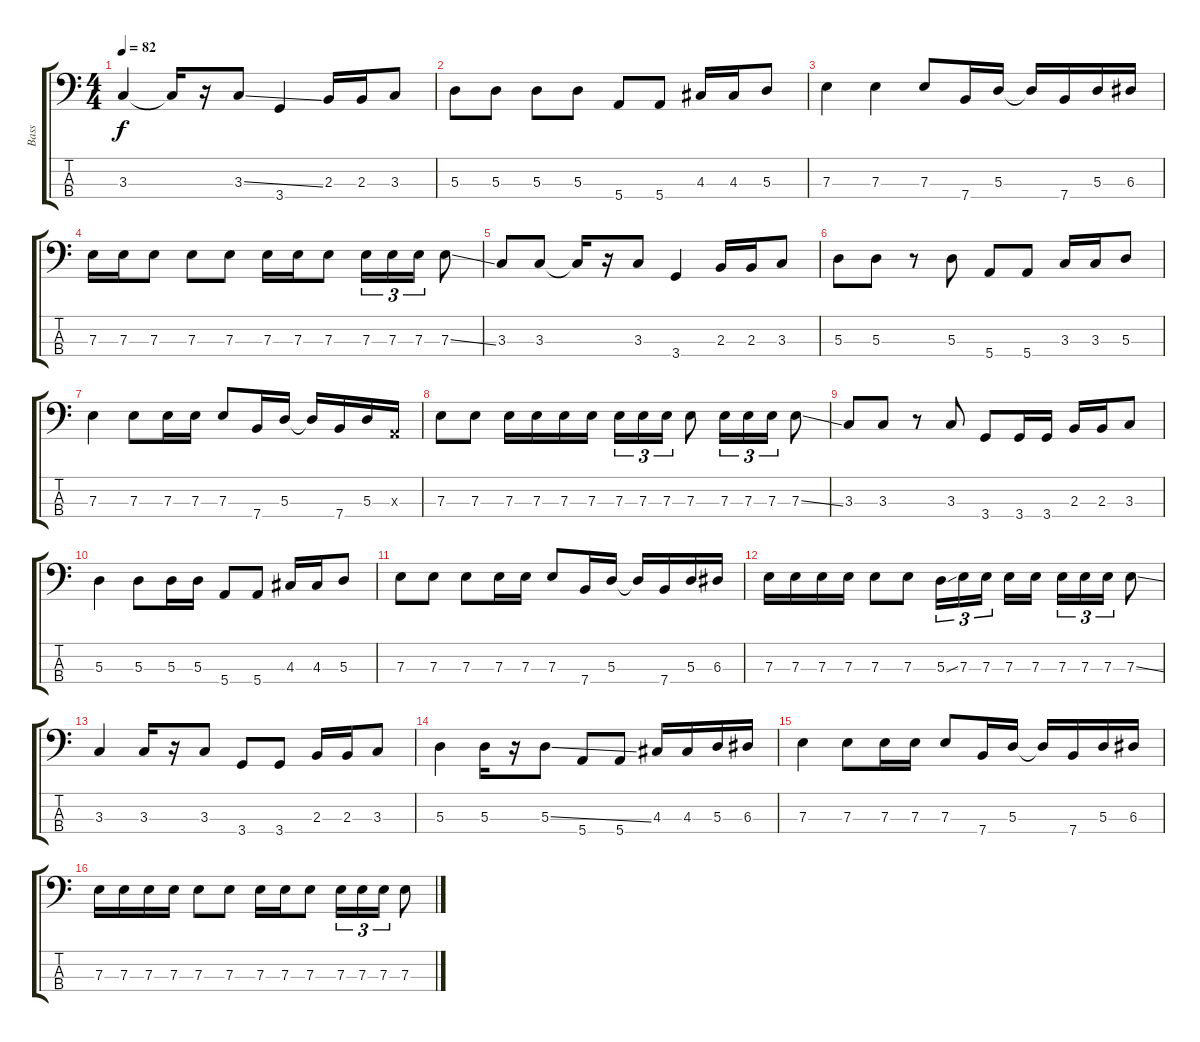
\track ("Bass" "Bass") {instrument electricbassfinger}
\staff {score tabs}
\tuning (G2 D2 A1 E1) {hide}
\ts (4 4)
\tempo 82
\clef f4
\ks c
3.3.4{dy f} 3.3{t}.16 r.16 3.3{ss}.8 3.4.4 2.3.16 2.3.16 3.3.8 |
5.3.8 5.3.8 5.3.8 5.3.8 5.4.8 5.4.8 4.3.16 4.3.16 5.3.8 |
7.3.4 7.3.4 7.3.8 7.4.16 5.3.16 5.3{t}.16 7.4.16 5.3.16 6.3.16 |
7.3.16 7.3.16 7.3.8 7.3.8 7.3.8 7.3.16 7.3.16 7.3.8 7.3.16{tu (3 2)} 7.3.16{tu (3 2)} 7.3.16{tu (3 2)} 7.3{ss}.8 |
3.3.8 3.3.8 3.3{t}.16 r.16 3.3.8 3.4.4 2.3.16 2.3.16 3.3.8 |
5.3.8 5.3.8 r.8 5.3.8 5.4.8 5.4.8 3.3.16 3.3.16 5.3.8 |
7.3.4 7.3.8 7.3.16 7.3.16 7.3.8 7.4.16 5.3.16 5.3{t}.16 7.4.16 5.3.16 0.3{x}.16 |
7.3.8 7.3.8 7.3.16 7.3.16 7.3.16 7.3.16 7.3.16{tu (3 2)} 7.3.16{tu (3 2)} 7.3.16{tu (3 2)} 7.3.8 7.3.16{tu (3 2)} 7.3.16{tu (3 2)} 7.3.16{tu (3 2)} 7.3{ss}.8 |
3.3.8 3.3.8 r.8 3.3.8 3.4.8 3.4.16 3.4.16 2.3.16 2.3.16 3.3.8 |
5.3.4 5.3.8 5.3.16 5.3.16 5.4.8 5.4.8 4.3.16 4.3.16 5.3.8 |
7.3.8 7.3.8 7.3.8 7.3.16 7.3.16 7.3.8 7.4.16 5.3.16 5.3{t}.16 7.4.16 5.3.16 6.3.16 |
7.3.16 7.3.16 7.3.16 7.3.16 7.3.8 7.3.8 5.3{ss}.16{tu (3 2)} 7.3.16{tu (3 2)} 7.3.16{tu (3 2)} 7.3.16 7.3.16 7.3.16{tu (3 2)} 7.3.16{tu (3 2)} 7.3.16{tu (3 2)} 7.3{ss}.8 |
3.3.4 3.3.16 r.16 3.3.8 3.4.8 3.4.8 2.3.16 2.3.16 3.3.8 |
5.3.4 5.3.16 r.16 5.3{ss}.8 5.4.8 5.4.8 4.3.16 4.3.16 5.3.16 6.3.16 |
7.3.4 7.3.8 7.3.16 7.3.16 7.3.8 7.4.16 5.3.16 5.3{t}.16 7.4.16 5.3.16 6.3.16 |
7.3.16 7.3.16 7.3.16 7.3.16 7.3.8 7.3.8 7.3.16 7.3.16 7.3.8 7.3.16{tu (3 2)} 7.3.16{tu (3 2)} 7.3.16{tu (3 2)} 7.3{ss}.8
